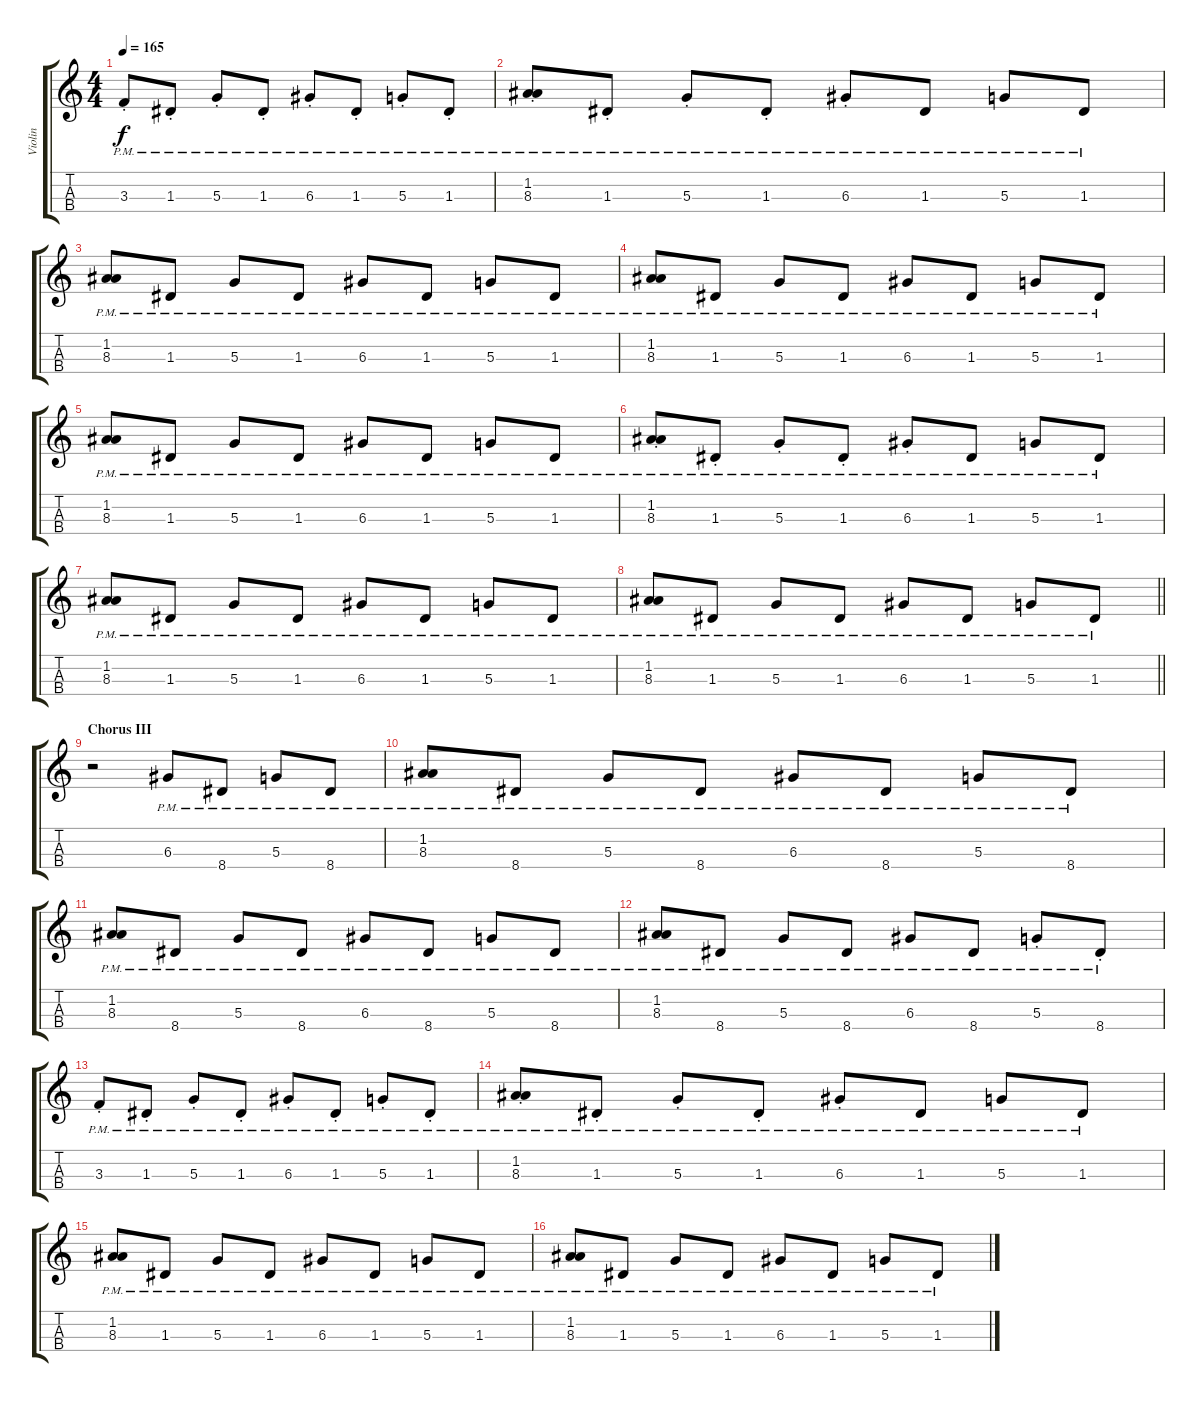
\track ("Violin" "Violin") {instrument stringensemble1}
\staff {score tabs}
\tuning (E5 A4 D4 G3) {hide}
\ts (4 4)
\tempo 165
\clef g2
\ks c
3.3{pm st}.8{dy f} 1.3{pm st}.8 5.3{pm st}.8 1.3{pm st}.8 6.3{pm st}.8 1.3{pm st}.8 5.3{pm st}.8 1.3{pm st}.8 |
(1.2{pm st} 8.3{pm st}).8 1.3{pm st}.8 5.3{pm st}.8 1.3{pm st}.8 6.3{pm st}.8 1.3{pm}.8 5.3{pm}.8 1.3{pm}.8{volume 10} |
(1.2{pm} 8.3{pm}).8{volume 12} 1.3{pm}.8 5.3{pm}.8 1.3{pm}.8 6.3{pm}.8 1.3{pm}.8 5.3{pm}.8 1.3{pm}.8 |
(1.2{pm} 8.3{pm}).8 1.3{pm}.8 5.3{pm}.8 1.3{pm}.8 6.3{pm}.8 1.3{pm}.8 5.3{pm}.8 1.3{pm}.8 |
(1.2{pm} 8.3{pm}).8 1.3{pm}.8 5.3{pm}.8 1.3{pm}.8 6.3{pm}.8 1.3{pm}.8 5.3{pm}.8 1.3{pm}.8 |
(1.2{pm st} 8.3{pm st}).8 1.3{pm st}.8 5.3{pm st}.8 1.3{pm st}.8 6.3{pm st}.8 1.3{pm}.8 5.3{pm}.8 1.3{pm}.8 |
(1.2{pm} 8.3{pm}).8 1.3{pm}.8 5.3{pm}.8 1.3{pm}.8 6.3{pm}.8 1.3{pm}.8 5.3{pm}.8 1.3{pm}.8 |
\barLineRight lightlight
(1.2{pm} 8.3{pm}).8 1.3{pm}.8 5.3{pm}.8 1.3{pm}.8 6.3{pm}.8 1.3{pm}.8 5.3{pm}.8 1.3{pm}.8 |
\section ("" "Chorus III")
r.2{volume 13} 6.3{pm}.8 8.4{pm}.8 5.3{pm}.8 8.4{pm}.8 |
(1.2{pm} 8.3{pm}).8 8.4{pm}.8 5.3{pm}.8 8.4{pm}.8 6.3{pm}.8 8.4{pm}.8 5.3{pm}.8 8.4{pm}.8 |
(1.2{pm} 8.3{pm}).8 8.4{pm}.8 5.3{pm}.8 8.4{pm}.8 6.3{pm}.8 8.4{pm}.8 5.3{pm}.8 8.4{pm}.8 |
(1.2{pm} 8.3{pm}).8 8.4{pm}.8 5.3{pm}.8 8.4{pm}.8 6.3{pm}.8 8.4{pm}.8 5.3{pm st}.8 8.4{pm st}.8 |
3.3{pm st}.8 1.3{pm st}.8 5.3{pm st}.8 1.3{pm st}.8 6.3{pm st}.8 1.3{pm st}.8 5.3{pm st}.8 1.3{pm st}.8 |
(1.2{pm st} 8.3{pm st}).8 1.3{pm st}.8 5.3{pm st}.8 1.3{pm st}.8 6.3{pm st}.8 1.3{pm}.8 5.3{pm}.8 1.3{pm}.8 |
(1.2{pm} 8.3{pm}).8 1.3{pm}.8 5.3{pm}.8 1.3{pm}.8 6.3{pm}.8 1.3{pm}.8 5.3{pm}.8 1.3{pm}.8 |
(1.2{pm} 8.3{pm}).8 1.3{pm}.8 5.3{pm}.8 1.3{pm}.8 6.3{pm}.8 1.3{pm}.8 5.3{pm}.8 1.3{pm}.8
